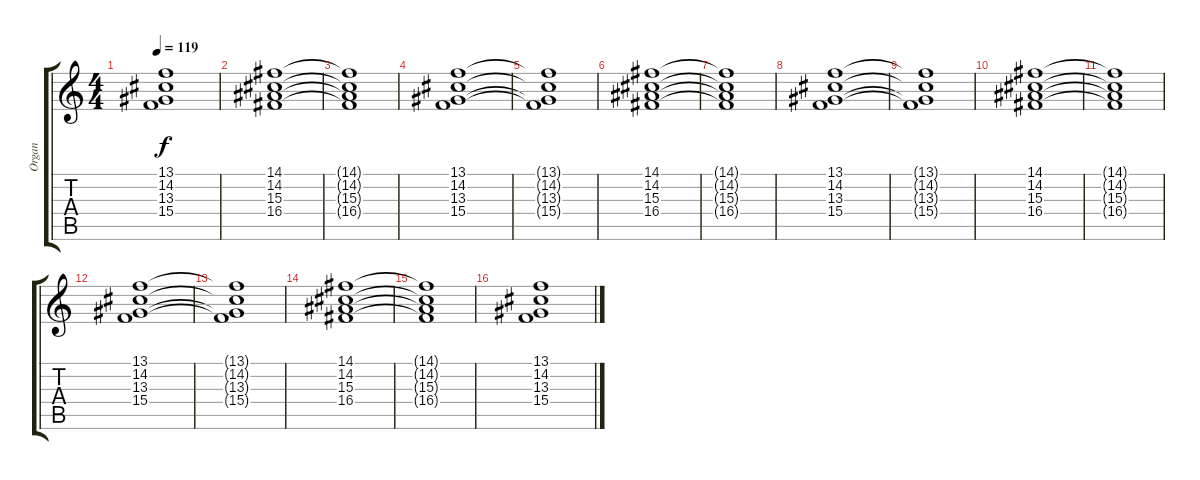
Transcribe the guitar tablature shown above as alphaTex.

\track ("Organ" "Organ") {instrument rockorgan}
\staff {score tabs}
\tuning (E4 B3 G3 D3 A2 E2) {hide}
\ts (4 4)
\tempo 119
\clef g2
\ks c
(13.1{t} 14.2{t} 13.3{t} 15.4{t}).1{dy f} |
(14.1 14.2 15.3 16.4).1 |
(14.1{t} 14.2{t} 15.3{t} 16.4{t}).1 |
(13.1 14.2 13.3 15.4).1 |
(13.1{t} 14.2{t} 13.3{t} 15.4{t}).1 |
(14.1 14.2 15.3 16.4).1 |
(14.1{t} 14.2{t} 15.3{t} 16.4{t}).1 |
(13.1 14.2 13.3 15.4).1 |
(13.1{t} 14.2{t} 13.3{t} 15.4{t}).1 |
(14.1 14.2 15.3 16.4).1{volume 11} |
(14.1{t} 14.2{t} 15.3{t} 16.4{t}).1 |
(13.1 14.2 13.3 15.4).1{volume 8} |
(13.1{t} 14.2{t} 13.3{t} 15.4{t}).1 |
(14.1 14.2 15.3 16.4).1{volume 4} |
(14.1{t} 14.2{t} 15.3{t} 16.4{t}).1 |
(13.1 14.2 13.3 15.4).1{volume 0}
